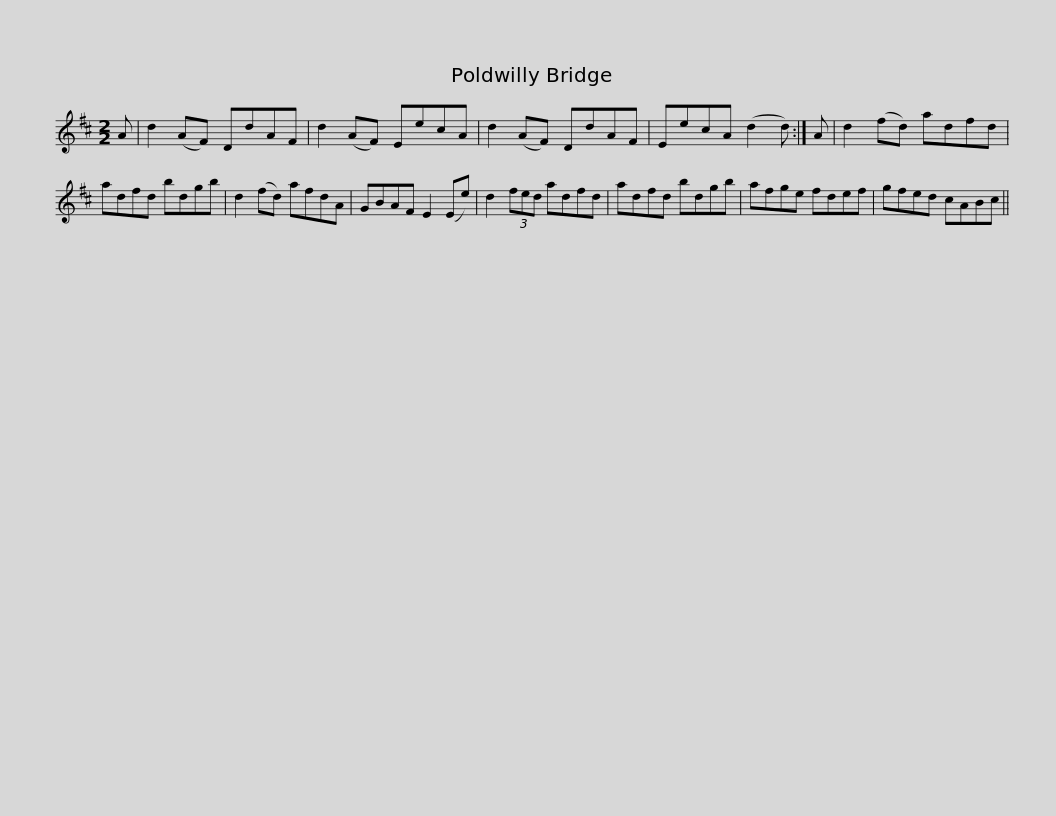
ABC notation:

X:1
L:1/8
M:2/2
I:linebreak $
K:D
V:1 treble
V:1
 A | d2 (AF) DdAF | d2 (AF) EecA | d2 (AF) DdAF | EecA (d2 d) :| %5
 A | d2 (fd) adfd |$ adfd bdgb | d2 (fd) afdA | GBAF E2 (Ee) | %10
 d2 (3fed adfd | adfd bdgb |$ afge fdef | gfed cABc || %14
